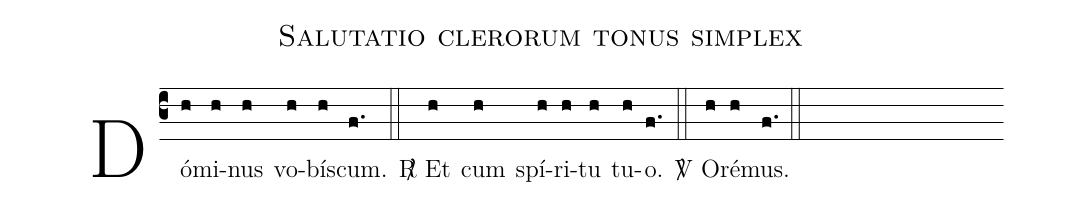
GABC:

name:Salutatio clerorum tonus simplex;
%%
(c3) Dó(h)mi(h)nus(h) vo(h)bís(h)cum.(f.) (::)
<sp>R/</sp> Et(h) cum(h) spí(h)ri(h)tu(h) tu(h)o.(f.) (::)
<sp>V/</sp> O(h)ré(h)mus.(f.) (::)
